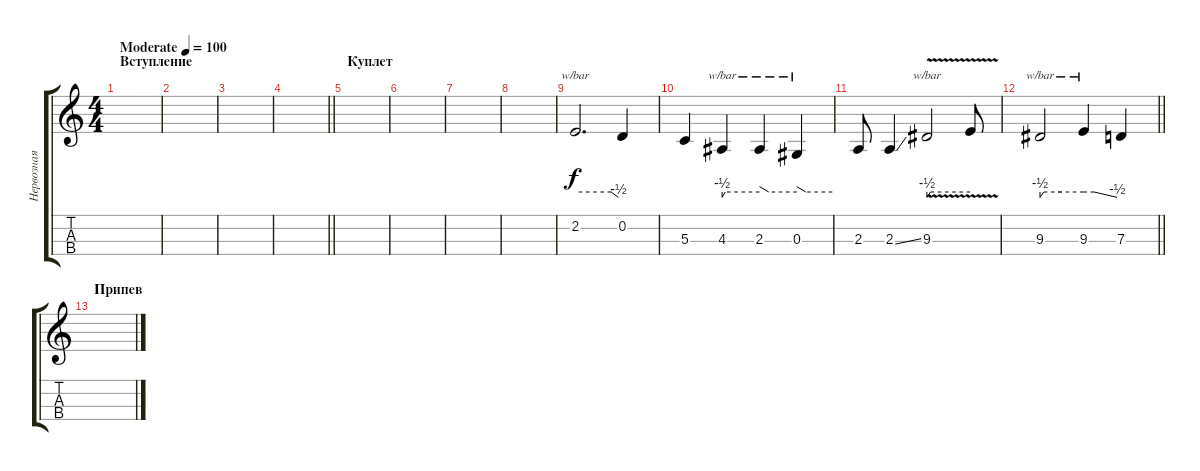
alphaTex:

\track ("Нервозная скрипка" "Нервозная ") {instrument viola}
\staff {score tabs}
\tuning (A4 D4 G3 C3) {hide}
\ts (4 4)
\section ("" "Вступление")
\tempo (100 "Moderate")
\clef g2
\ks c
|
|
|
\barLineRight lightlight
|
\section ("" "Куплет")
|
|
|
|
2.2.2{d tbe (custom default 0 0 50 0 60 -2)} 0.2.4 |
5.3.4 4.3.4{tbe (custom default 0 -2 5 0 60 0)} 2.3.4{tbe (custom default 0 2 15 0 60 0)} 0.3.4{tbe (custom default 0 2 15 0 60 0)} |
2.3.8 2.3{ss}.4 9.3{v}.2{tbe (custom default 0 -2 5 0 60 0)} 9.3{t}.8 |
\barLineRight lightlight
9.3.2{tbe (custom default 0 -2 5 0 30 0 60 0)} 9.3.4{tbe (custom default 0 0 19 0 60 -2)} 7.3.4 |
\section ("" "Припев")
